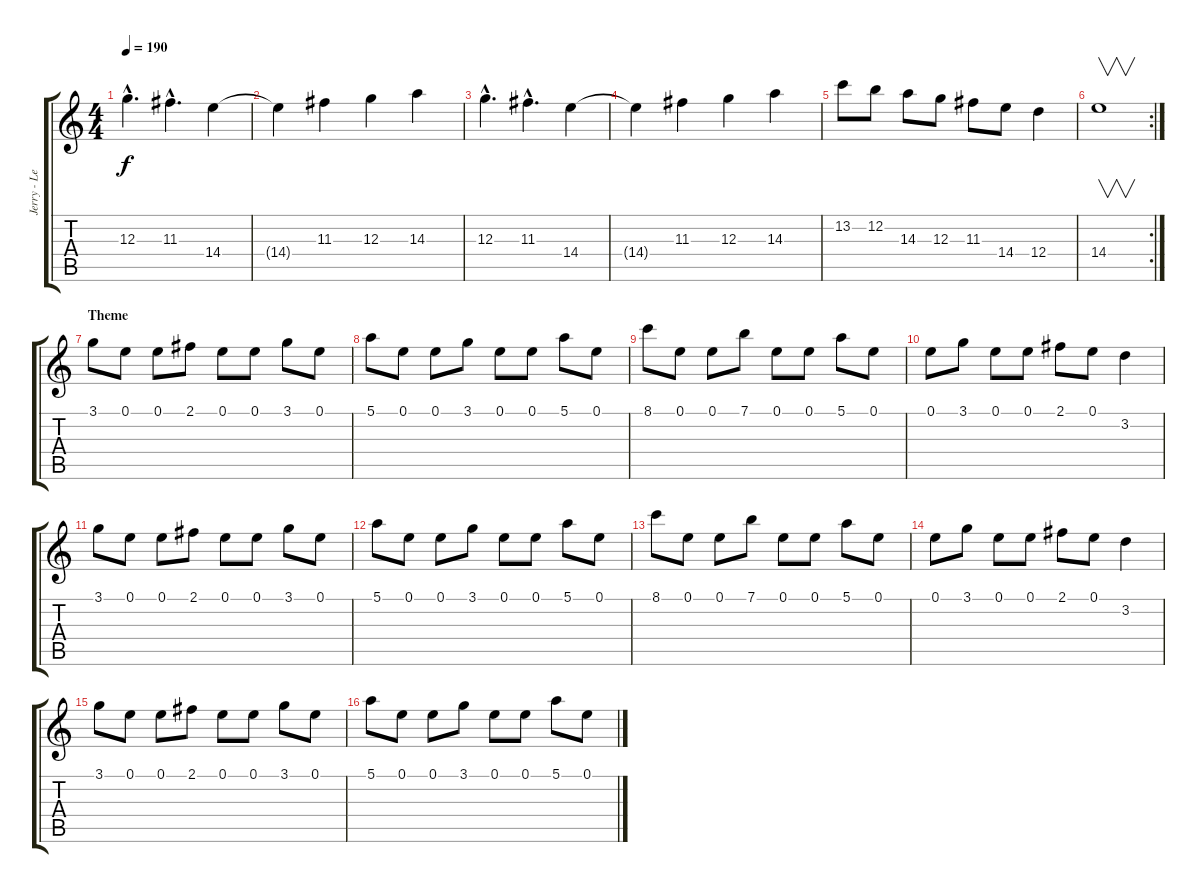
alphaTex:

\track ("Jerry - Lead" "Jerry - Le") {instrument distortionguitar}
\staff {score tabs}
\tuning (E4 B3 G3 D3 A2 E2) {hide}
\ts (4 4)
\tempo 190
\clef g2
\ks c
12.3{hac}.4{d dy f} 11.3{hac}.4{d} 14.4.4 |
14.4{t}.4 11.3.4 12.3.4 14.3.4 |
12.3{hac}.4{d} 11.3{hac}.4{d} 14.4.4 |
14.4{t}.4 11.3.4 12.3.4 14.3.4 |
13.2.8 12.2.8 14.3.8 12.3.8 11.3.8 14.4.8 12.4.4 |
\rc 2
14.4.1{v} |
\section ("" "Theme")
3.1.8 0.1.8 0.1.8 2.1.8 0.1.8 0.1.8 3.1.8 0.1.8 |
5.1.8 0.1.8 0.1.8 3.1.8 0.1.8 0.1.8 5.1.8 0.1.8 |
8.1.8 0.1.8 0.1.8 7.1.8 0.1.8 0.1.8 5.1.8 0.1.8 |
0.1.8 3.1.8 0.1.8 0.1.8 2.1.8 0.1.8 3.2.4 |
3.1.8 0.1.8 0.1.8 2.1.8 0.1.8 0.1.8 3.1.8 0.1.8 |
5.1.8 0.1.8 0.1.8 3.1.8 0.1.8 0.1.8 5.1.8 0.1.8 |
8.1.8 0.1.8 0.1.8 7.1.8 0.1.8 0.1.8 5.1.8 0.1.8 |
0.1.8 3.1.8 0.1.8 0.1.8 2.1.8 0.1.8 3.2.4 |
3.1.8 0.1.8 0.1.8 2.1.8 0.1.8 0.1.8 3.1.8 0.1.8 |
5.1.8 0.1.8 0.1.8 3.1.8 0.1.8 0.1.8 5.1.8 0.1.8
